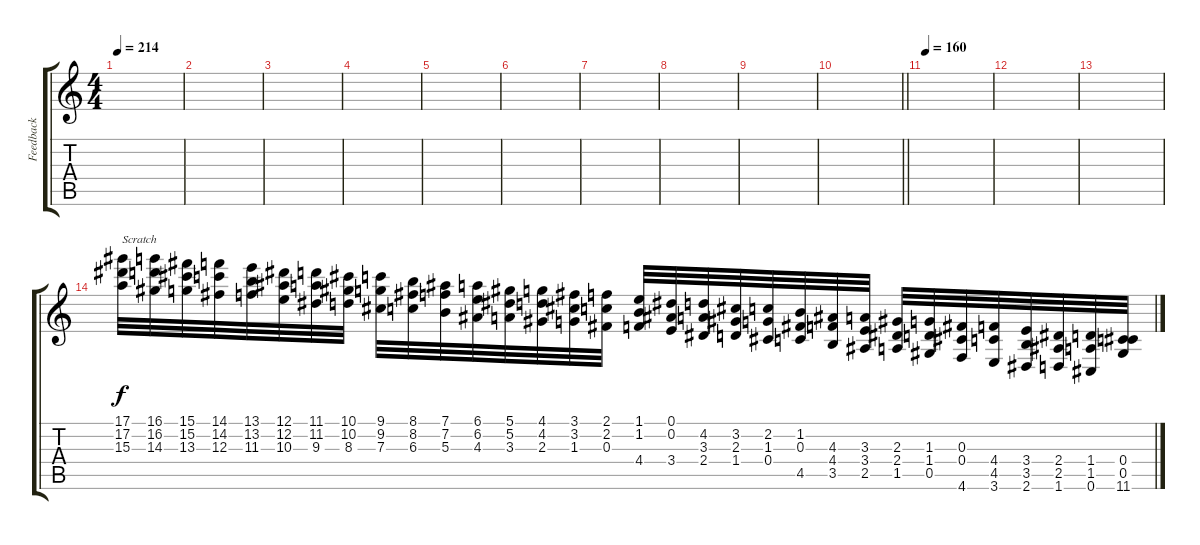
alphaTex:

\track ("Feedback" "Feedback") {instrument overdrivenguitar}
\staff {score tabs}
\tuning (Eb4 Bb3 Gb3 Db3 Ab2 Db2) {hide}
\ts (4 4)
\tempo 214
\clef g2
\ks c
|
|
|
|
|
|
|
|
|
\barLineRight lightlight
|
\section ("" "")
\tempo 160
|
|
|
(17.1 17.2 15.3).32{txt "Scratch" instrument guitarfretnoise} (16.1 16.2 14.3).32 (15.1 15.2 13.3).32 (14.1 14.2 12.3).32 (13.1 13.2 11.3).32 (12.1 12.2 10.3).32 (11.1 11.2 9.3).32 (10.1 10.2 8.3).32 (9.1 9.2 7.3).32 (8.1 8.2 6.3).32 (7.1 7.2 5.3).32 (6.1 6.2 4.3).32 (5.1 5.2 3.3).32 (4.1 4.2 2.3).32 (3.1 3.2 1.3).32 (2.1 2.2 0.3).32 (1.1 1.2 4.4).32 (0.1 0.2 3.4).32 (4.2 3.3 2.4).32 (3.2 2.3 1.4).32 (2.2 1.3 0.4).32 (1.2 0.3 4.5).32 (4.3 4.4 3.5).32 (3.3 3.4 2.5).32 (2.3 2.4 1.5).32 (1.3 1.4 0.5).32 (0.3 0.4 4.6).32 (4.4 4.5 3.6).32 (3.4 3.5 2.6).32 (2.4 2.5 1.6).32 (1.4 1.5 0.6).32 (0.4 0.5 11.6).32
